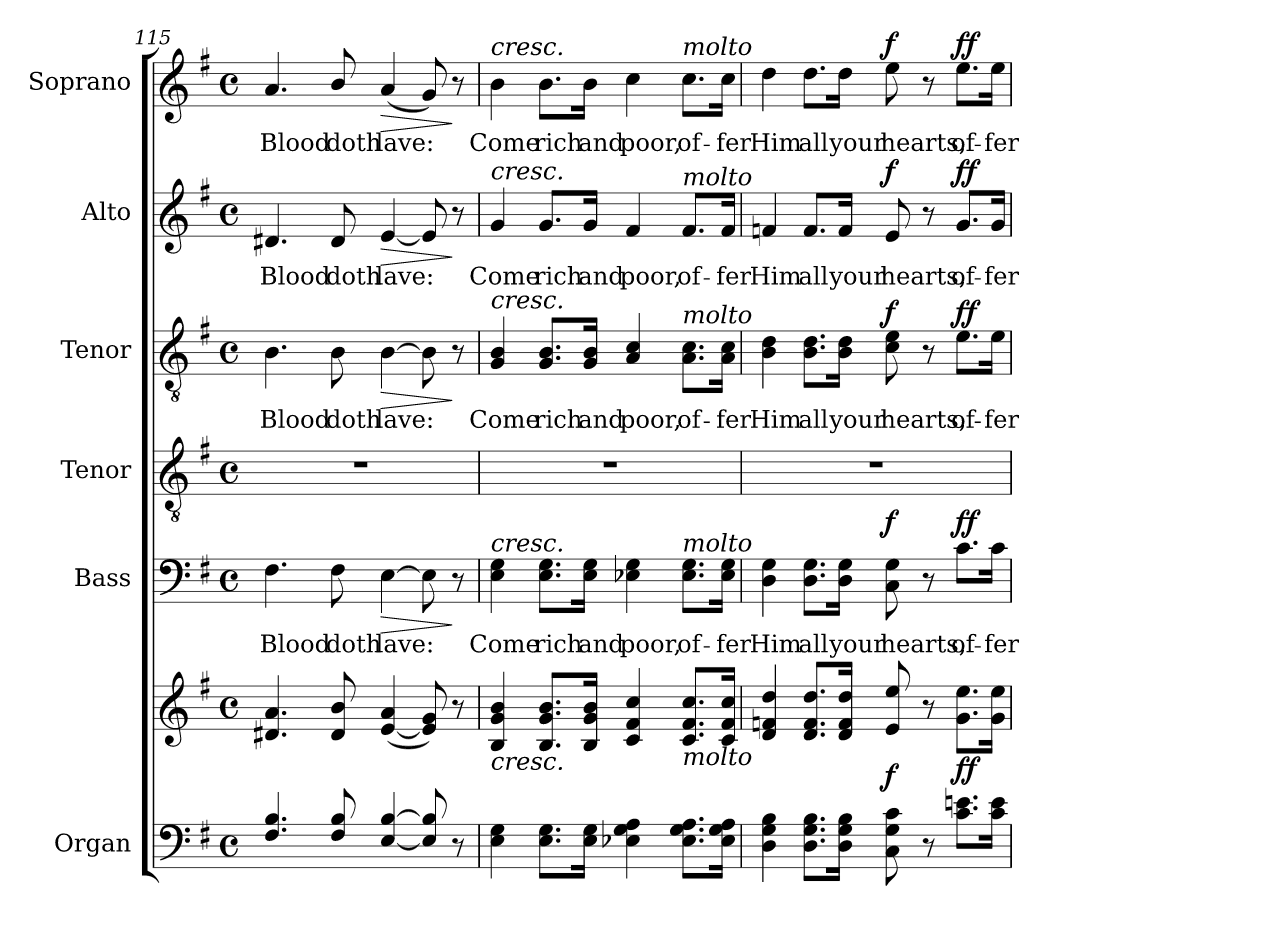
**kern	**kern	**dynam	**kern	**text	**dynam	**kern	**kern	**text	**dynam	**kern	**text	**dynam	**kern	**text	**dynam
*part6	*part6	*part6	*part5	*part5	*part5	*part4	*part3	*part3	*part3	*part2	*part2	*part2	*part1	*part1	*part1
*staff7	*staff6	*staff6/7	*staff5	*staff5	*staff5	*staff4	*staff3	*staff3	*staff3	*staff2	*staff2	*staff2	*staff1	*staff1	*staff1
*I"Organ	*	*	*I"Bass	*	*	*I"Tenor	*I"Tenor	*	*	*I"Alto	*	*	*I"Soprano	*	*
*I'Org.	*	*	*I'B.	*	*	*I'T.	*I'T.	*	*	*I'A.	*	*	*I'S.	*	*
*clefF4	*clefG2	*	*clefF4	*	*	*clefGv2	*clefGv2	*	*	*clefG2	*	*	*clefG2	*	*
*	*	*	*	*	*	*ITrd7c12	*ITrd7c12	*	*	*	*	*	*	*	*
*k[f#]	*k[f#]	*	*k[f#]	*	*	*k[f#]	*k[f#]	*	*	*k[f#]	*	*	*k[f#]	*	*
*G:	*G:	*	*G:	*	*	*G:	*G:	*	*	*G:	*	*	*G:	*	*
*M4/4	*M4/4	*	*M4/4	*	*	*M4/4	*M4/4	*	*	*M4/4	*	*	*M4/4	*	*
*met(c)	*met(c)	*	*met(c)	*	*	*met(c)	*met(c)	*	*	*met(c)	*	*	*met(c)	*	*
=115	=115	=115	=115	=115	=115	=115	=115	=115	=115	=115	=115	=115	=115	=115	=115
!	!	!	!	!LO:LY:b:color=#000000	!	!	!	!	!	!	!	!	!	!	!
!	!	!	!	!	!	!	!	!LO:LY:b:color=#000000	!	!	!	!	!	!	!
!	!	!	!	!	!	!	!	!	!	!	!LO:LY:b:color=#000000	!	!	!	!
!	!	!	!	!	!	!	!	!	!	!	!	!	!	!LO:LY:b:color=#000000	!
4.F#i/ 4.Bi	4.d#Xi/ 4.ai	.	4.F#i\	Blood	.	1r	4.BBi\	Blood	.	4.d#Xi/	Blood	.	4.ai/	Blood	.
!	!	!	!	!LO:LY:b:color=#000000	!	!	!	!	!	!	!	!	!	!	!
!	!	!	!	!	!	!	!	!LO:LY:b:color=#000000	!	!	!	!	!	!	!
!	!	!	!	!	!	!	!	!	!	!	!LO:LY:b:color=#000000	!	!	!	!
!	!	!	!	!	!	!	!	!	!	!	!	!	!	!LO:LY:b:color=#000000	!
8F#i/ 8Bi	8d#i/ 8bi	.	8F#i\	doth	.	.	8BBi\	doth	.	8d#i/	doth	.	8bi/	doth	.
!	!	!	!	!LO:LY:b:color=#000000	!LO:HP:b	!	!	!	!	!	!	!	!	!	!
!	!	!	!	!	!	!	!	!LO:LY:b:color=#000000	!LO:HP:b	!	!	!	!	!	!
!	!	!	!	!	!	!	!	!	!	!	!LO:LY:b:color=#000000	!LO:HP:b	!	!	!
!	!	!	!	!	!	!	!	!	!	!	!	!	!	!LO:LY:b:color=#000000	!LO:HP:b
[<4Ei/ [>4Bi	([<4ei/ 4ai	.	[>4Ei\	lave:	>	.	[>4BBi\	lave:	>	[<4ei/	lave:	>	(4ai/	lave:	>
8Ei/] 8Bi]	8ei/] 8gi)	.	8Ei\]	.	.	.	8BBi\]	.	.	8ei/]	.	.	8gi/)	.	.
8r	8r	.	8r	.	]	.	8r	.	]	8r	.	]	8r	.	]
=116	=116	=116	=116	=116	=116	=116	=116	=116	=116	=116	=116	=116	=116	=116	=116
!	!	!	!	!LO:LY:b:color=#000000	!	!	!	!	!	!	!	!	!	!	!
!	!	!	!	!	!	!	!	!LO:LY:b:color=#000000	!	!	!	!	!	!	!
!	!	!	!	!	!	!	!	!	!	!	!LO:LY:b:color=#000000	!	!	!	!
!	!	!	!	!	!	!	!	!	!	!	!	!	!LO:TX:a:i:t=cresc.	!	!
!	!	!	!	!	!	!	!	!	!	!LO:TX:a:i:t=cresc.	!	!	!	!	!
!	!	!	!	!	!	!	!LO:TX:a:i:t=cresc.	!	!	!	!	!	!	!	!
!	!	!	!LO:TX:a:i:t=cresc.	!	!	!	!	!	!	!	!	!	!	!	!
!	!LO:TX:b:i:t=cresc.	!	!	!	!	!	!	!	!	!	!	!	!	!	!
!	!	!	!	!	!	!	!	!	!	!	!	!	!	!LO:LY:b:color=#000000	!
4Ei\ 4Gi	4Bi/ 4gi 4bi	.	4Ei\ 4Gi	Come	.	1r	4GGi/ 4BBi	Come	.	4gi/	Come	.	4bi\	Come	.
!	!	!	!	!LO:LY:b:color=#000000	!	!	!	!	!	!	!	!	!	!	!
!	!	!	!	!	!	!	!	!LO:LY:b:color=#000000	!	!	!	!	!	!	!
!	!	!	!	!	!	!	!	!	!	!	!LO:LY:b:color=#000000	!	!	!	!
!	!	!	!	!	!	!	!	!	!	!	!	!	!	!LO:LY:b:color=#000000	!
8.Ei\ 8.GiL	8.Bi/ 8.gi 8.biL	.	8.Ei\ 8.GiL	rich	.	.	8.GGi/ 8.BBiL	rich	.	8.gi/L	rich	.	8.bi\L	rich	.
!	!	!	!	!LO:LY:b:color=#000000	!	!	!	!	!	!	!	!	!	!	!
!	!	!	!	!	!	!	!	!LO:LY:b:color=#000000	!	!	!	!	!	!	!
!	!	!	!	!	!	!	!	!	!	!	!LO:LY:b:color=#000000	!	!	!	!
!	!	!	!	!	!	!	!	!	!	!	!	!	!	!LO:LY:b:color=#000000	!
16Ei\ 16GiJk	16Bi/ 16gi 16biJk	.	16Ei\ 16GiJk	and	.	.	16GGi/ 16BBiJk	and	.	16gi/Jk	and	.	16bi\Jk	and	.
!	!	!	!	!LO:LY:b:color=#000000	!	!	!	!	!	!	!	!	!	!	!
!	!	!	!	!	!	!	!	!LO:LY:b:color=#000000	!	!	!	!	!	!	!
!	!	!	!	!	!	!	!	!	!	!	!LO:LY:b:color=#000000	!	!	!	!
!	!	!	!	!	!	!	!	!	!	!	!	!	!	!LO:LY:b:color=#000000	!
4E-Xi\ 4Gi 4Ai	4ci/ 4f#i 4cci	.	4E-Xi\ 4Gi	poor,	.	.	4AAi/ 4Ci	poor,	.	4f#i/	poor,	.	4cci\	poor,	.
!	!	!	!	!LO:LY:b:color=#000000	!	!	!	!	!	!	!	!	!	!	!
!	!	!	!	!	!	!	!	!LO:LY:b:color=#000000	!	!	!	!	!	!	!
!	!	!	!	!	!	!	!	!	!	!	!LO:LY:b:color=#000000	!	!	!	!
!	!	!	!	!	!	!	!	!	!	!	!	!	!LO:TX:a:i:t=molto	!	!
!	!	!	!	!	!	!	!	!	!	!LO:TX:a:i:t=molto	!	!	!	!	!
!	!	!	!	!	!	!	!LO:TX:a:i:t=molto	!	!	!	!	!	!	!	!
!	!	!	!LO:TX:a:i:t=molto	!	!	!	!	!	!	!	!	!	!	!	!
!	!LO:TX:b:i:t=molto	!	!	!	!	!	!	!	!	!	!	!	!	!	!
!	!	!	!	!	!	!	!	!	!	!	!	!	!	!LO:LY:b:color=#000000	!
8.E-i\ 8.Gi 8.AiL	8.ci/ 8.f#i 8.cciL	.	8.E-i\ 8.GiL	of-	.	.	8.AAi\ 8.CiL	of-	.	8.f#i/L	of-	.	8.cci\L	of-	.
!	!	!	!	!LO:LY:b:color=#000000	!	!	!	!	!	!	!	!	!	!	!
!	!	!	!	!	!	!	!	!LO:LY:b:color=#000000	!	!	!	!	!	!	!
!	!	!	!	!	!	!	!	!	!	!	!LO:LY:b:color=#000000	!	!	!	!
!	!	!	!	!	!	!	!	!	!	!	!	!	!	!LO:LY:b:color=#000000	!
16E-i\ 16Gi 16AiJk	16ci/ 16f#i 16cciJk	.	16E-i\ 16GiJk	-fer	.	.	16AAi\ 16CiJk	-fer	.	16f#i/Jk	-fer	.	16cci\Jk	-fer	.
!!LO:LB:g=z
=117	=117	=117	=117	=117	=117	=117	=117	=117	=117	=117	=117	=117	=117	=117	=117
!	!	!	!	!LO:LY:b:color=#000000	!	!	!	!	!	!	!	!	!	!	!
!	!	!	!	!	!	!	!	!LO:LY:b:color=#000000	!	!	!	!	!	!	!
!	!	!	!	!	!	!	!	!	!	!	!LO:LY:b:color=#000000	!	!	!	!
!	!	!	!	!	!	!	!	!	!	!	!	!	!	!LO:LY:b:color=#000000	!
4Di\ 4Gi 4Bi	4di/ 4fni 4ddi	.	4Di\ 4Gi	Him	.	1r	4BBi\ 4Di	Him	.	4fni/	Him	.	4ddi\	Him	.
!	!	!	!	!LO:LY:b:color=#000000	!	!	!	!	!	!	!	!	!	!	!
!	!	!	!	!	!	!	!	!LO:LY:b:color=#000000	!	!	!	!	!	!	!
!	!	!	!	!	!	!	!	!	!	!	!LO:LY:b:color=#000000	!	!	!	!
!	!	!	!	!	!	!	!	!	!	!	!	!	!	!LO:LY:b:color=#000000	!
8.Di\ 8.Gi 8.BiL	8.di/ 8.fi 8.ddiL	.	8.Di\ 8.GiL	all	.	.	8.BBi\ 8.DiL	all	.	8.fi/L	all	.	8.ddi\L	all	.
!	!	!	!	!LO:LY:b:color=#000000	!	!	!	!	!	!	!	!	!	!	!
!	!	!	!	!	!	!	!	!LO:LY:b:color=#000000	!	!	!	!	!	!	!
!	!	!	!	!	!	!	!	!	!	!	!LO:LY:b:color=#000000	!	!	!	!
!	!	!	!	!	!	!	!	!	!	!	!	!	!	!LO:LY:b:color=#000000	!
16Di\ 16Gi 16BiJk	16di/ 16fi 16ddiJk	.	16Di\ 16GiJk	your	.	.	16BBi\ 16DiJk	your	.	16fi/Jk	your	.	16ddi\Jk	your	.
!	!	!	!	!LO:LY:b:color=#000000	!	!	!	!	!	!	!	!	!	!	!
!	!	!	!	!	!	!	!	!LO:LY:b:color=#000000	!	!	!	!	!	!	!
!	!	!	!	!	!	!	!	!	!	!	!LO:LY:b:color=#000000	!	!	!	!
!	!	!	!	!	!	!	!	!	!	!	!	!	!	!LO:LY:b:color=#000000	!
8Ci\ 8Gi 8ci	8ei/ 8eei	f	8Ci\ 8Gi	hearts,	f	.	8Ci\ 8Ei	hearts,	f	8ei/	hearts,	f	8eei\	hearts,	f
8r	8r	.	8r	.	.	.	8r	.	.	8r	.	.	8r	.	.
!	!	!	!	!LO:LY:b:color=#000000	!	!	!	!	!	!	!	!	!	!	!
!	!	!	!	!	!	!	!	!LO:LY:b:color=#000000	!	!	!	!	!	!	!
!	!	!	!	!	!	!	!	!	!	!	!LO:LY:b:color=#000000	!	!	!	!
!	!	!	!	!	!	!	!	!	!	!	!	!	!	!LO:LY:b:color=#000000	!
8.ci\ 8.eniL	8.gi\ 8.eeiL	ff	8.ci\L	of-	ff	.	8.Ei\L	of-	ff	8.gi/L	of-	ff	8.eei\L	of-	ff
!	!	!	!	!LO:LY:b:color=#000000	!	!	!	!	!	!	!	!	!	!	!
!	!	!	!	!	!	!	!	!LO:LY:b:color=#000000	!	!	!	!	!	!	!
!	!	!	!	!	!	!	!	!	!	!	!LO:LY:b:color=#000000	!	!	!	!
!	!	!	!	!	!	!	!	!	!	!	!	!	!	!LO:LY:b:color=#000000	!
16ci\ 16eiJk	16gi\ 16eeiJk	.	16ci\Jk	-fer	.	.	16Ei\Jk	-fer	.	16gi/Jk	-fer	.	16eei\Jk	-fer	.
=	=	=	=	=	=	=	=	=	=	=	=	=	=	=	=
*-	*-	*-	*-	*-	*-	*-	*-	*-	*-	*-	*-	*-	*-	*-	*-
